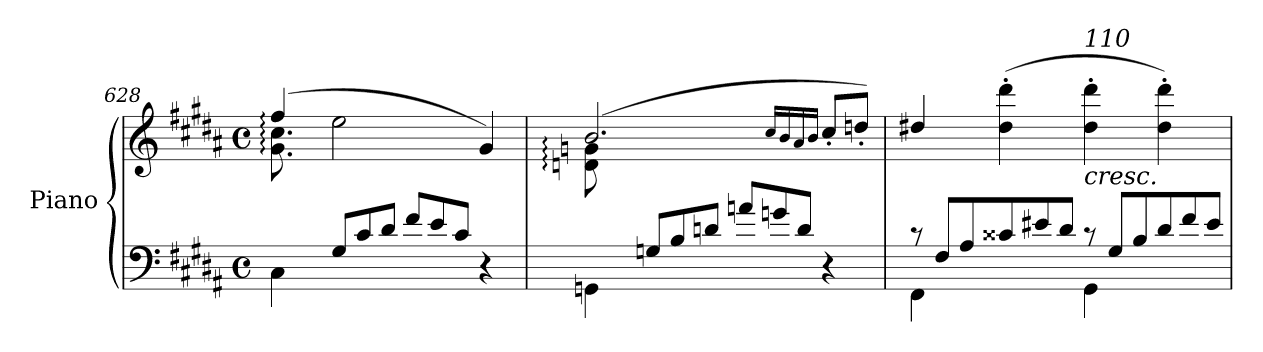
**kern	**kern
*part1	*part1
*staff2	*staff1
*I"Piano	*
*I'Pno	*
!!LO:LB:g=z
*clefF4	*clefG2
*k[f#c#g#d#a#]	*k[f#c#g#d#a#]
*M4/4	*M4/4
*met(c)	*met(c)
=628	=628
*	*^
*	*	*Xtuplet
*	*	*^
4C#\	(>4ff#/	12.g#\ 12.cc#\	4g#yy: 4cc#yy: 4ff#yy:
.	.	12.ryy	.
*Xtuplet	*	*	*
12G#/L	2ee\	2.ryy	2.ryy
12c#/	.	.	.
12d#/J	.	.	.
12f#/L	.	.	.
12e/	.	.	.
12c#/J	.	.	.
4r	4g#/)	.	.
=629	=629	=629	=629
4GGn\	(>2.b/	8dn\: 8gn\:	2.dyy: 2.gyy: 2.byy:
.	.	2..ryy	.
12Gn/L	.	.	.
12B/	.	.	.
12dn/J	.	.	.
12an/L	.	.	.
12gn/	.	.	.
12d/J	.	.	.
.	16qcc#/LL	.	.
.	16qb/	.	.
.	16qa#/	.	.
.	16qb/JJ	.	.
4r	8cc#'/L	.	4ryy
.	8ddn'/J)	.	.
*	*v	*v	*v
=630	=630
*^	*
12r	4FF#\	4dd#X/
12F#/L	.	.
12A#/	.	.
12c##X/	4ryy	(>4dd#\' 4ddd#\'
12e#X/	.	.
12d#/J	.	.
!	!	!LO:TX:b:i:t=cresc.
!	!	!LO:TX:a:i:t=110
12r	4GG#\	4dd#\' 4ddd#\'
12G#/L	.	.
12B/	.	.
12d#/	4ryy	4dd#\' 4ddd#\')
12f#/	.	.
12e#/J	.	.
*v	*v	*
=	=
*-	*-
